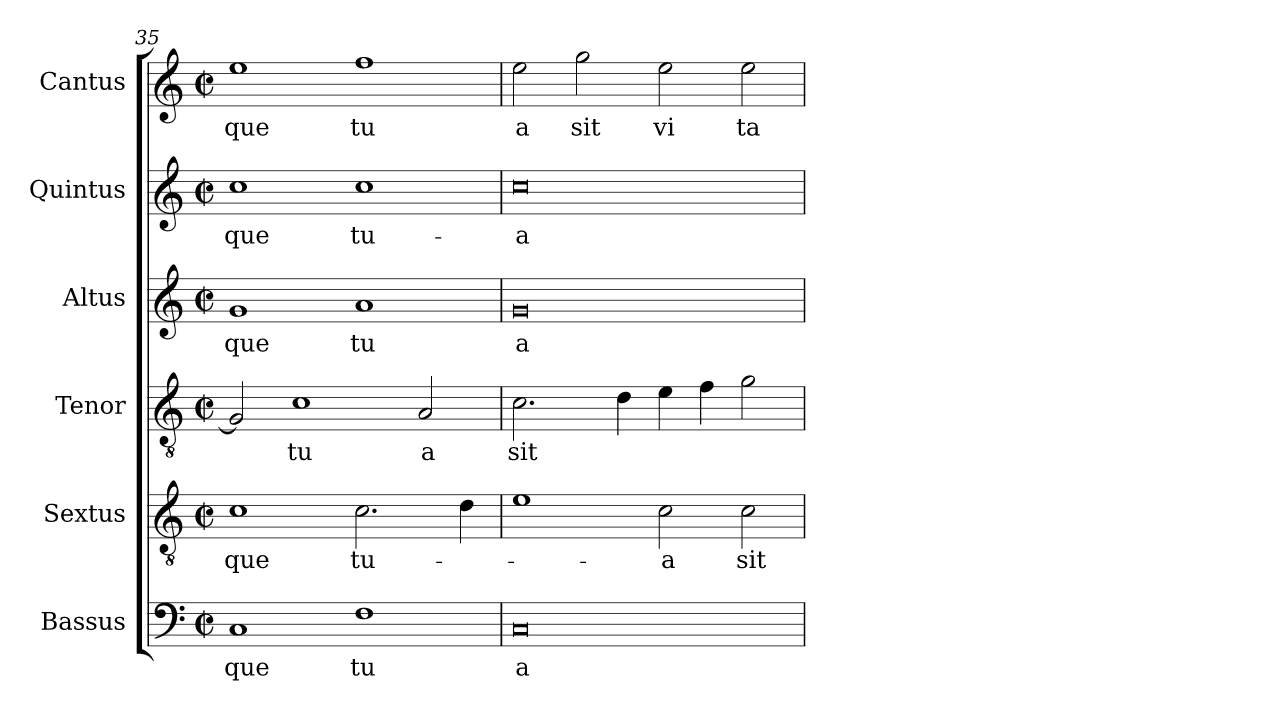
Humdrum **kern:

**kern	**text	**kern	**text	**kern	**text	**kern	**text	**kern	**text	**kern	**text
*part6	*part6	*part5	*part5	*part4	*part4	*part3	*part3	*part2	*part2	*part1	*part1
*staff6	*staff6	*staff5	*staff5	*staff4	*staff4	*staff3	*staff3	*staff2	*staff2	*staff1	*staff1
*I"Bassus	*	*I"Sextus	*	*I"Tenor	*	*I"Altus	*	*I"Quintus	*	*I"Cantus	*
*clefF4	*	*clefGv2	*	*clefGv2	*	*clefG2	*	*clefG2	*	*clefG2	*
*M2/2	*	*M2/2	*	*M2/2	*	*M2/2	*	*M2/2	*	*M2/2	*
*met(c|)	*	*met(c|)	*	*met(c|)	*	*met(c|)	*	*met(c|)	*	*met(c|)	*
=35	=35	=35	=35	=35	=35	=35	=35	=35	=35	=35	=35
!	!LO:LY:b:cj	!	!LO:LY:b:cj	!	!	!	!LO:LY:b:cj	!	!LO:LY:b:cj	!	!LO:LY:b:cj
1C	que	1c	-que	2G/]	.	1g	que	1cc	-que	1ee	que
!	!	!	!	!	!LO:LY:b:cj	!	!	!	!	!	!
.	.	.	.	1c	tu	.	.	.	.	.	.
!	!LO:LY:b:cj	!	!LO:LY:b:cj	!	!	!	!LO:LY:b:cj	!	!LO:LY:b:cj	!	!LO:LY:b:cj
1F	tu	2.c\	tu-	.	.	1a	tu	1cc	tu-	1ff	tu
!	!	!	!	!	!LO:LY:b:cj	!	!	!	!	!	!
.	.	.	.	2A/	a	.	.	.	.	.	.
.	.	4d\	.	.	.	.	.	.	.	.	.
=36	=36	=36	=36	=36	=36	=36	=36	=36	=36	=36	=36
!	!LO:LY:b:cj	!	!	!	!LO:LY:b	!	!LO:LY:b:cj	!	!LO:LY:b:cj	!	!LO:LY:b:cj
0C	a	1e	.	2.c\	sit	0g	a	0cc	-a	2ee\	a
!	!	!	!	!	!	!	!	!	!	!	!LO:LY:b:cj
.	.	.	.	.	.	.	.	.	.	2gg\	sit
.	.	.	.	4d\	.	.	.	.	.	.	.
!	!	!	!LO:LY:b:cj	!	!	!	!	!	!	!	!LO:LY:b:cj
.	.	2c\	-a	4e\	.	.	.	.	.	2ee\	vi
.	.	.	.	4f\	.	.	.	.	.	.	.
!	!	!	!LO:LY:b:cj	!	!	!	!	!	!	!	!LO:LY:b:cj
.	.	2c\	sit	2g\	.	.	.	.	.	2ee\	ta
=	=	=	=	=	=	=	=	=	=	=	=
*-	*-	*-	*-	*-	*-	*-	*-	*-	*-	*-	*-
